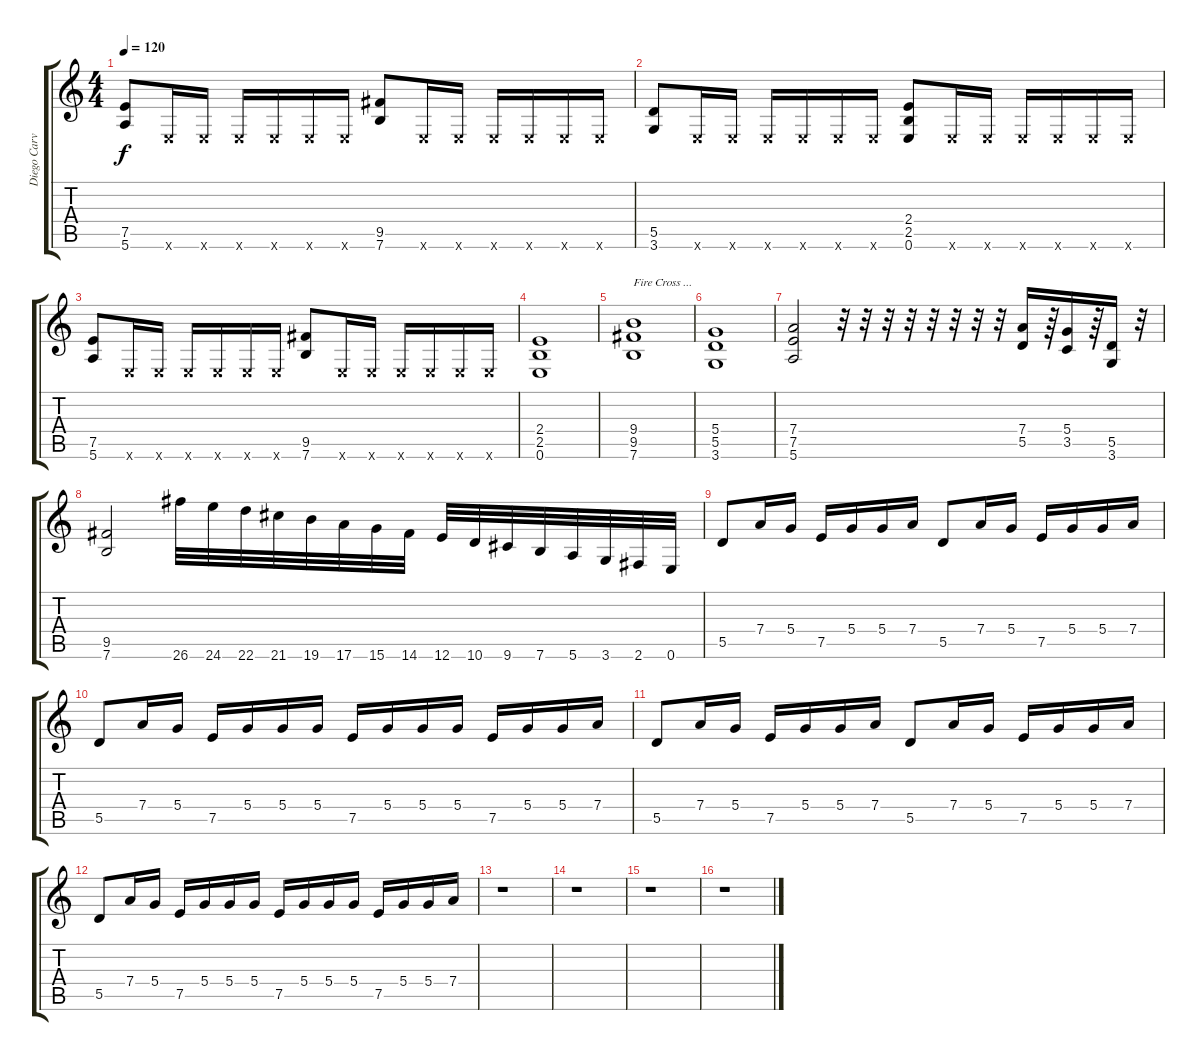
\track ("Diego Carvalho (Guitar)" "Diego Carv") {instrument distortionguitar}
\staff {score tabs}
\tuning (E4 B3 G3 D3 A2 E2) {hide}
\ts (4 4)
\tempo 120
\clef g2
\ks c
(7.5 5.6).8{dy f} 0.6{x}.16 0.6{x}.16 0.6{x}.16 0.6{x}.16 0.6{x}.16 0.6{x}.16 (9.5 7.6).8 0.6{x}.16 0.6{x}.16 0.6{x}.16 0.6{x}.16 0.6{x}.16 0.6{x}.16 |
(5.5 3.6).8 0.6{x}.16 0.6{x}.16 0.6{x}.16 0.6{x}.16 0.6{x}.16 0.6{x}.16 (2.4 2.5 0.6).8 0.6{x}.16 0.6{x}.16 0.6{x}.16 0.6{x}.16 0.6{x}.16 0.6{x}.16 |
(7.5 5.6).8 0.6{x}.16 0.6{x}.16 0.6{x}.16 0.6{x}.16 0.6{x}.16 0.6{x}.16 (9.5 7.6).8 0.6{x}.16 0.6{x}.16 0.6{x}.16 0.6{x}.16 0.6{x}.16 0.6{x}.16 |
(2.4 2.5 0.6).1 |
(9.4 9.5 7.6).1{txt "Fire Cross ..."} |
(5.4 5.5 3.6).1 |
(7.4 7.5 5.6).2 r.32 r.32 r.32 r.32 r.32 r.32 r.32 r.32 (7.4 5.5).16 r.64 (5.4 3.5).16 r.64 (5.5 3.6).16 r.32 |
(9.5 7.6).2 26.6.32 24.6.32 22.6.32 21.6.32 19.6.32 17.6.32 15.6.32 14.6.32 12.6.32 10.6.32 9.6.32 7.6.32 5.6.32 3.6.32 2.6.32 0.6.32 |
5.5.8 7.4.16 5.4.16 7.5.16 5.4.16 5.4.16 7.4.16 5.5.8 7.4.16 5.4.16 7.5.16 5.4.16 5.4.16 7.4.16 |
5.5.8 7.4.16 5.4.16 7.5.16 5.4.16 5.4.16 5.4.16 7.5.16 5.4.16 5.4.16 5.4.16 7.5.16 5.4.16 5.4.16 7.4.16 |
5.5.8 7.4.16 5.4.16 7.5.16 5.4.16 5.4.16 7.4.16 5.5.8 7.4.16 5.4.16 7.5.16 5.4.16 5.4.16 7.4.16 |
5.5.8 7.4.16 5.4.16 7.5.16 5.4.16 5.4.16 5.4.16 7.5.16 5.4.16 5.4.16 5.4.16 7.5.16 5.4.16 5.4.16 7.4.16 |
r.1 |
r.1 |
r.1 |
r.1
